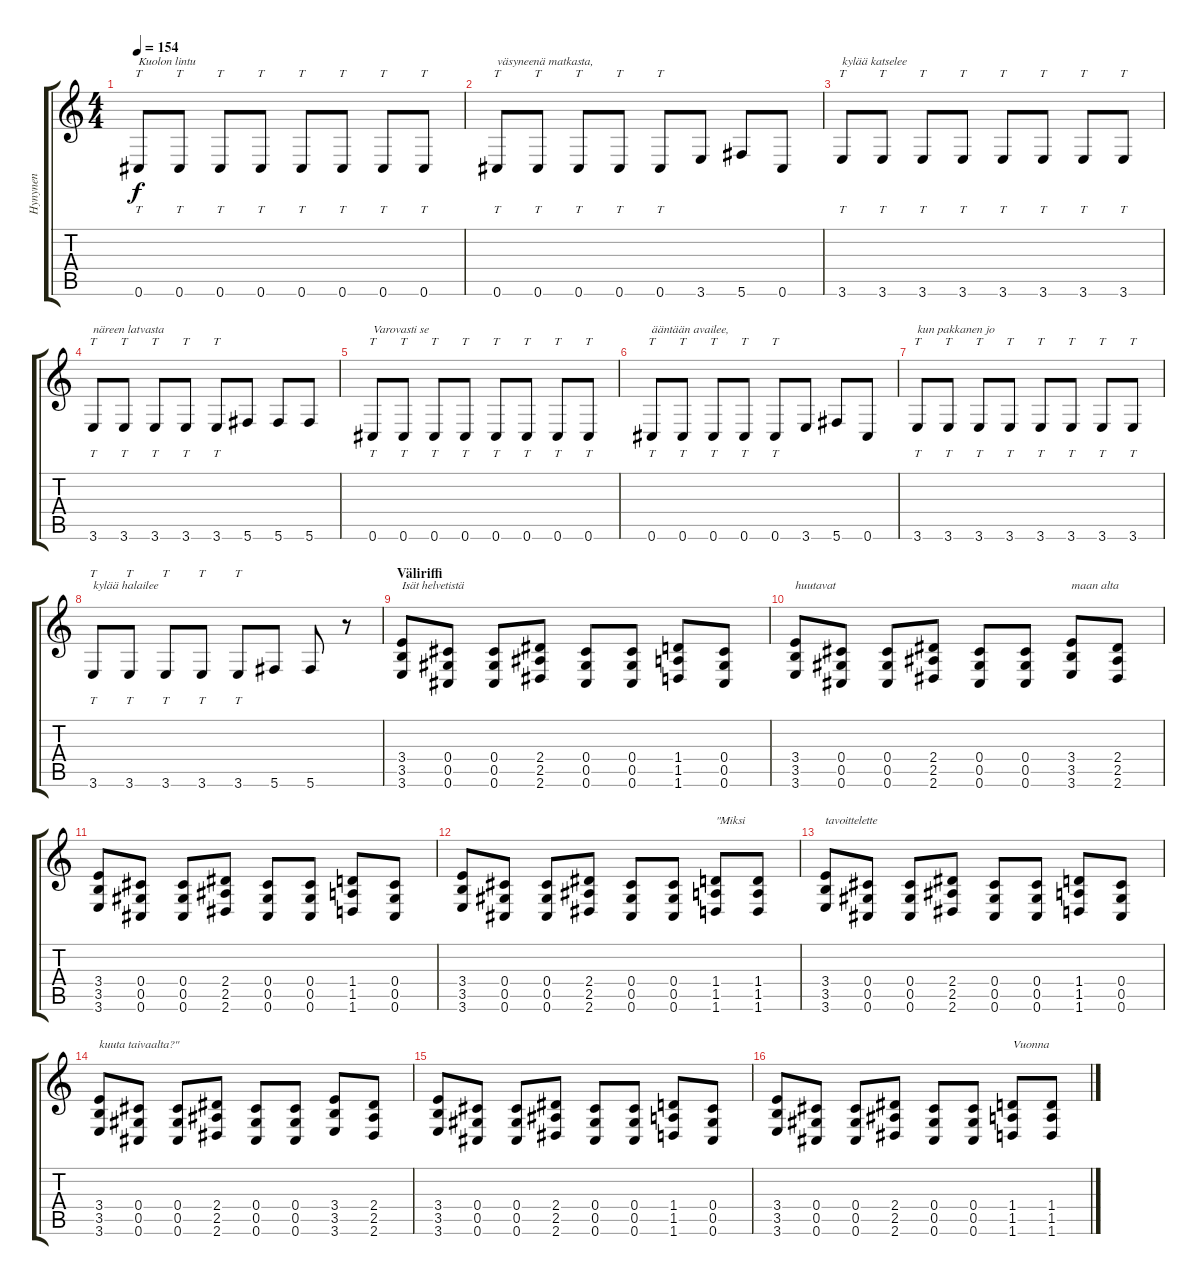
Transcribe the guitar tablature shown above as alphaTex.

\track ("Hynynen" "Hynynen") {instrument distortionguitar}
\staff {score tabs}
\tuning (Eb4 Bb3 Gb3 Db3 Ab2 Db2) {hide}
\ts (4 4)
\tempo 154
\clef g2
\ks c
0.6.8{tt txt "Kuolon lintu" dy f} 0.6.8{tt} 0.6.8{tt} 0.6.8{tt} 0.6.8{tt} 0.6.8{tt} 0.6.8{tt} 0.6.8{tt} |
0.6.8{tt txt "väsyneenä matkasta,"} 0.6.8{tt} 0.6.8{tt} 0.6.8{tt} 0.6.8{tt} 3.6.8 5.6.8 0.6.8 |
3.6.8{tt txt "kylää katselee"} 3.6.8{tt} 3.6.8{tt} 3.6.8{tt} 3.6.8{tt} 3.6.8{tt} 3.6.8{tt} 3.6.8{tt} |
3.6.8{tt txt "näreen latvasta"} 3.6.8{tt} 3.6.8{tt} 3.6.8{tt} 3.6.8{tt} 5.6.8 5.6.8 5.6.8 |
0.6.8{tt txt "Varovasti se"} 0.6.8{tt} 0.6.8{tt} 0.6.8{tt} 0.6.8{tt} 0.6.8{tt} 0.6.8{tt} 0.6.8{tt} |
0.6.8{tt txt "ääntään availee,"} 0.6.8{tt} 0.6.8{tt} 0.6.8{tt} 0.6.8{tt} 3.6.8 5.6.8 0.6.8 |
3.6.8{tt txt "kun pakkanen jo"} 3.6.8{tt} 3.6.8{tt} 3.6.8{tt} 3.6.8{tt} 3.6.8{tt} 3.6.8{tt} 3.6.8{tt} |
3.6.8{tt txt "kylää halailee"} 3.6.8{tt} 3.6.8{tt} 3.6.8{tt} 3.6.8{tt} 5.6.8 5.6.8 r.8 |
\section ("" "Väliriffi")
(3.4 3.5 3.6).8{txt "Isät helvetistä"} (0.4 0.5 0.6).8 (0.4 0.5 0.6).8 (2.4 2.5 2.6).8 (0.4 0.5 0.6).8 (0.4 0.5 0.6).8 (1.4 1.5 1.6).8 (0.4 0.5 0.6).8 |
(3.4 3.5 3.6).8{txt "huutavat"} (0.4 0.5 0.6).8 (0.4 0.5 0.6).8 (2.4 2.5 2.6).8 (0.4 0.5 0.6).8 (0.4 0.5 0.6).8 (3.4 3.5 3.6).8{txt "maan alta"} (2.4 2.5 2.6).8 |
(3.4 3.5 3.6).8 (0.4 0.5 0.6).8 (0.4 0.5 0.6).8 (2.4 2.5 2.6).8 (0.4 0.5 0.6).8 (0.4 0.5 0.6).8 (1.4 1.5 1.6).8 (0.4 0.5 0.6).8 |
(3.4 3.5 3.6).8 (0.4 0.5 0.6).8 (0.4 0.5 0.6).8 (2.4 2.5 2.6).8 (0.4 0.5 0.6).8 (0.4 0.5 0.6).8 (1.4 1.5 1.6).8{txt "\"Miksi"} (1.4 1.5 1.6).8 |
(3.4 3.5 3.6).8{txt "tavoittelette"} (0.4 0.5 0.6).8 (0.4 0.5 0.6).8 (2.4 2.5 2.6).8 (0.4 0.5 0.6).8 (0.4 0.5 0.6).8 (1.4 1.5 1.6).8 (0.4 0.5 0.6).8 |
(3.4 3.5 3.6).8{txt "kuuta taivaalta?\""} (0.4 0.5 0.6).8 (0.4 0.5 0.6).8 (2.4 2.5 2.6).8 (0.4 0.5 0.6).8 (0.4 0.5 0.6).8 (3.4 3.5 3.6).8 (2.4 2.5 2.6).8 |
(3.4 3.5 3.6).8 (0.4 0.5 0.6).8 (0.4 0.5 0.6).8 (2.4 2.5 2.6).8 (0.4 0.5 0.6).8 (0.4 0.5 0.6).8 (1.4 1.5 1.6).8 (0.4 0.5 0.6).8 |
(3.4 3.5 3.6).8 (0.4 0.5 0.6).8 (0.4 0.5 0.6).8 (2.4 2.5 2.6).8 (0.4 0.5 0.6).8 (0.4 0.5 0.6).8 (1.4 1.5 1.6).8{txt "Vuonna"} (1.4 1.5 1.6).8
